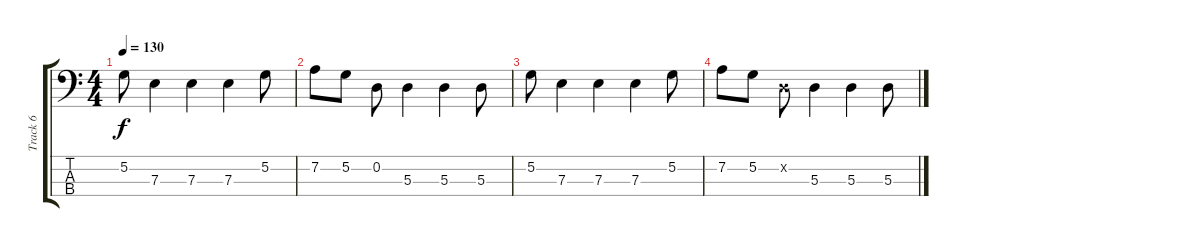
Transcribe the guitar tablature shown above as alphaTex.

\track ("Track 6" "Track 6") {instrument electricbassfinger}
\staff {score tabs}
\tuning (G2 D2 A1 E1) {hide}
\ts (4 4)
\tempo 130
\clef f4
\ks c
5.2.8{dy f} 7.3.4 7.3.4 7.3.4 5.2.8 |
7.2.8 5.2.8 0.2.8 5.3.4 5.3.4 5.3.8 |
5.2.8 7.3.4 7.3.4 7.3.4 5.2.8 |
7.2.8 5.2.8 0.2{x}.8 5.3.4 5.3.4 5.3.8
